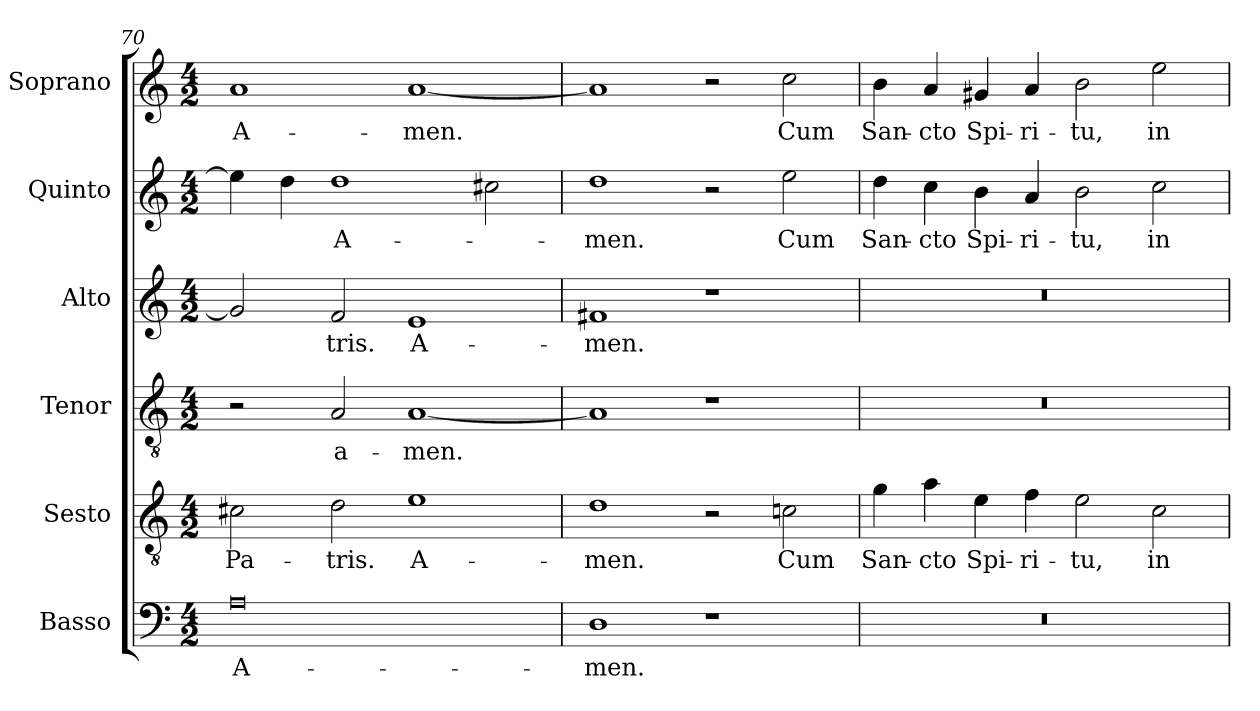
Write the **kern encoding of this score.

**kern	**text	**kern	**text	**kern	**text	**kern	**text	**kern	**text	**kern	**text
*part6	*part6	*part5	*part5	*part4	*part4	*part3	*part3	*part2	*part2	*part1	*part1
*staff6	*staff6	*staff5	*staff5	*staff4	*staff4	*staff3	*staff3	*staff2	*staff2	*staff1	*staff1
*I"Basso	*	*I"Sesto	*	*I"Tenor	*	*I"Alto	*	*I"Quinto	*	*I"Soprano	*
*	*	*I'T.	*	*I'T.	*	*I'A.	*	*	*	*I'Sop.	*
*clefF4	*	*clefGv2	*	*clefGv2	*	*clefG2	*	*clefG2	*	*clefG2	*
*	*	*ITrd7c12	*	*ITrd7c12	*	*	*	*	*	*	*
*k[]	*	*k[]	*	*k[]	*	*k[]	*	*k[]	*	*k[]	*
*C:	*	*C:	*	*C:	*	*C:	*	*C:	*	*C:	*
*M4/2	*	*M4/2	*	*M4/2	*	*M4/2	*	*M4/2	*	*M4/2	*
=70	=70	=70	=70	=70	=70	=70	=70	=70	=70	=70	=70
!	!LO:LY:b:color=#000000	!	!	!	!	!	!	!	!	!	!
!	!	!	!LO:LY:b:color=#000000	!	!	!	!	!	!	!	!
!	!	!	!	!	!	!	!	!	!	!	!LO:LY:b:color=#000000
0Ai	A-	2C#Xi\	Pa-	2r	.	2gi/]	.	4eei\]	.	1ai	A-
.	.	.	.	.	.	.	.	4ddi\	.	.	.
!	!	!	!LO:LY:b:color=#000000	!	!	!	!	!	!	!	!
!	!	!	!	!	!LO:LY:b:color=#000000	!	!	!	!	!	!
!	!	!	!	!	!	!	!LO:LY:b:color=#000000	!	!	!	!
!	!	!	!	!	!	!	!	!	!LO:LY:b:color=#000000	!	!
.	.	2Di\	-tris.	2AAi/	a-	2fi/	-tris.	1ddi	A-	.	.
!	!	!	!LO:LY:b:color=#000000	!	!	!	!	!	!	!	!
!	!	!	!	!	!LO:LY:b:color=#000000	!	!	!	!	!	!
!	!	!	!	!	!	!	!LO:LY:b:color=#000000	!	!	!	!
!	!	!	!	!	!	!	!	!	!	!	!LO:LY:b:color=#000000
.	.	1Ei	A-	[1AAi	-men.	1ei	A-	.	.	[1ai	-men.
.	.	.	.	.	.	.	.	2cc#Xi\	.	.	.
!!LO:PB:g=z
=71	=71	=71	=71	=71	=71	=71	=71	=71	=71	=71	=71
!	!LO:LY:b:color=#000000	!	!	!	!	!	!	!	!	!	!
!	!	!	!LO:LY:b:color=#000000	!	!	!	!	!	!	!	!
!	!	!	!	!	!	!	!LO:LY:b:color=#000000	!	!	!	!
!	!	!	!	!	!	!	!	!	!LO:LY:b:color=#000000	!	!
1Di	-men.	1Di	-men.	1AAi]	.	1f#Xi	-men.	1ddi	-men.	1ai]	.
1r	.	2r	.	1r	.	1r	.	2r	.	2r	.
!	!	!	!LO:LY:b:color=#000000	!	!	!	!	!	!	!	!
!	!	!	!	!	!	!	!	!	!LO:LY:b:color=#000000	!	!
!	!	!	!	!	!	!	!	!	!	!	!LO:LY:b:color=#000000
.	.	2Cni\	Cum	.	.	.	.	2eei\	Cum	2cci\	Cum
=72	=72	=72	=72	=72	=72	=72	=72	=72	=72	=72	=72
!LO:N:vis=1	!	!	!	!	!	!	!	!	!	!	!
!	!	!	!LO:LY:b:color=#000000	!LO:N:vis=1	!	!LO:N:vis=1	!	!	!	!	!
!	!	!	!	!	!	!	!	!	!LO:LY:b:color=#000000	!	!
!	!	!	!	!	!	!	!	!	!	!	!LO:LY:b:color=#000000
0r	.	4Gi\	San-	0r	.	0r	.	4ddi\	San-	4bi\	San-
!	!	!	!LO:LY:b:color=#000000	!	!	!	!	!	!	!	!
!	!	!	!	!	!	!	!	!	!LO:LY:b:color=#000000	!	!
!	!	!	!	!	!	!	!	!	!	!	!LO:LY:b:color=#000000
.	.	4Ai\	-cto	.	.	.	.	4cci\	-cto	4ai/	-cto
!	!	!	!LO:LY:b:color=#000000	!	!	!	!	!	!	!	!
!	!	!	!	!	!	!	!	!	!LO:LY:b:color=#000000	!	!
!	!	!	!	!	!	!	!	!	!	!	!LO:LY:b:color=#000000
.	.	4Ei\	Spi-	.	.	.	.	4bi\	Spi-	4g#Xi/	Spi-
!	!	!	!LO:LY:b:color=#000000	!	!	!	!	!	!	!	!
!	!	!	!	!	!	!	!	!	!LO:LY:b:color=#000000	!	!
!	!	!	!	!	!	!	!	!	!	!	!LO:LY:b:color=#000000
.	.	4Fi\	-ri-	.	.	.	.	4ai/	-ri-	4ai/	-ri-
!	!	!	!LO:LY:b:color=#000000	!	!	!	!	!	!	!	!
!	!	!	!	!	!	!	!	!	!LO:LY:b:color=#000000	!	!
!	!	!	!	!	!	!	!	!	!	!	!LO:LY:b:color=#000000
.	.	2Ei\	-tu,	.	.	.	.	2bi\	-tu,	2bi\	-tu,
!	!	!	!LO:LY:b:color=#000000	!	!	!	!	!	!	!	!
!	!	!	!	!	!	!	!	!	!LO:LY:b:color=#000000	!	!
!	!	!	!	!	!	!	!	!	!	!	!LO:LY:b:color=#000000
.	.	2Ci\	in	.	.	.	.	2cci\	in	2eei\	in
=	=	=	=	=	=	=	=	=	=	=	=
*-	*-	*-	*-	*-	*-	*-	*-	*-	*-	*-	*-
